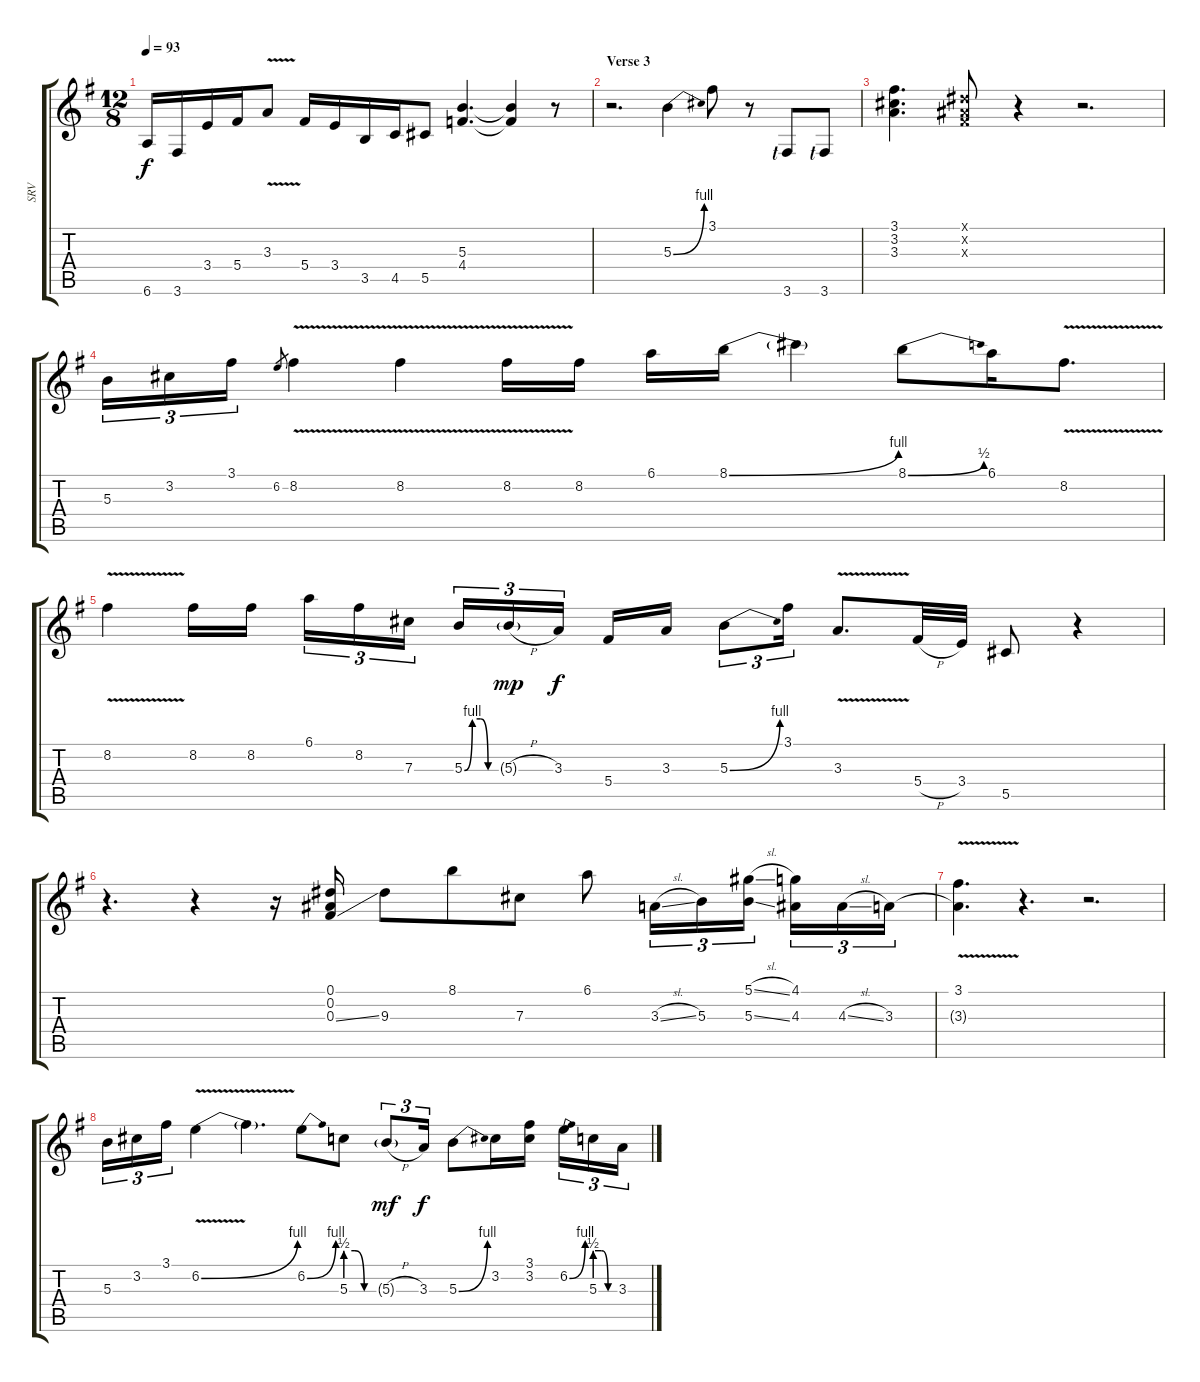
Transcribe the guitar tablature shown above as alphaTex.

\track ("SRV" "SRV") {instrument electricguitarjazz}
\staff {score tabs}
\tuning (Eb4 Bb3 Gb3 Db3 Ab2 Eb2) {hide}
\ts (12 8)
\tempo 93
\clef g2
\ks g
6.6.16{dy f} 3.6.16 3.4.16 5.4.16 3.3{v}.8 5.4.16 3.4.16 3.5.16 4.5.16 5.5.8 (5.3 4.4).4{d} (5.3{t} 4.4{t}).4 r.8 |
\section ("" "Verse 3")
r.2{d} 5.3{be (bend 0 0 60 4)}.4 3.1.8 r.8 3.6{lf 1}.8 3.6{lf 1}.8 |
(3.1 3.2 3.3).4{d} (0.1{x} 0.2{x} 0.3{x}).8 r.4 r.2{d} |
5.3.16{tu (3 2)} 3.2.16{tu (3 2)} 3.1.16{tu (3 2)} 6.2.8{gr} 8.2{v}.4 8.2{v}.4 8.2{v}.16 8.2.16 6.1.16 8.1{be (bend 0 0 60 4)}.16 8.1{t}.4 8.1{be (bend 0 0 60 2)}.8 6.1.16 8.2{v}.8{d} |
8.2{v}.4 8.2.16 8.2.16 6.1.16{tu (3 2)} 8.2.16{tu (3 2)} 7.3.16{tu (3 2)} 5.3{be (custom 0 0 15 4 30 4 45 0 60 0)}.16{tu (3 2)} 5.3{h g}.16{tu (3 2) dy mp} 3.3.16{tu (3 2) dy f} 5.4.16 3.3.16 5.3{be (bend 0 0 60 4)}.8{tu (3 2)} 3.1.16{tu (3 2)} 3.3{v}.8{d} 5.4{h}.32 3.4.32 5.5.8 r.4 |
r.4{d} r.4 r.16 (0.1 0.2 0.3{ss}).16 9.3.8 8.1.8 7.3.8 6.1.8 3.3{sl}.16{tu (3 2)} 5.3.16{tu (3 2)} (5.1{sl} 5.3{ss}).16{tu (3 2)} (4.1 4.3).16{tu (3 2)} 4.3{sl}.16{tu (3 2)} 3.3.16{tu (3 2)} |
(3.1{v} 3.3{t}).4{d} r.4{d} r.2{d} |
5.3.16{tu (3 2)} 3.2.16{tu (3 2)} 3.1.16{tu (3 2)} 6.2{be (bend 0 0 60 4) v}.4 6.2{t}.4{d} 6.2{be (bend 0 0 60 4)}.8 5.3{be (custom 0 2 20 2 40 0 60 0)}.8 5.3{h g}.8{tu (3 2) dy mf} 3.3.16{tu (3 2) dy f} 5.3{be (bend 0 0 60 4)}.8 3.2.16 (3.1 3.2).16 6.2{be (bend 0 0 60 4)}.16{tu (3 2)} 5.3{be (custom 0 2 20 2 40 0 60 0)}.16{tu (3 2)} 3.3.16{tu (3 2)}
